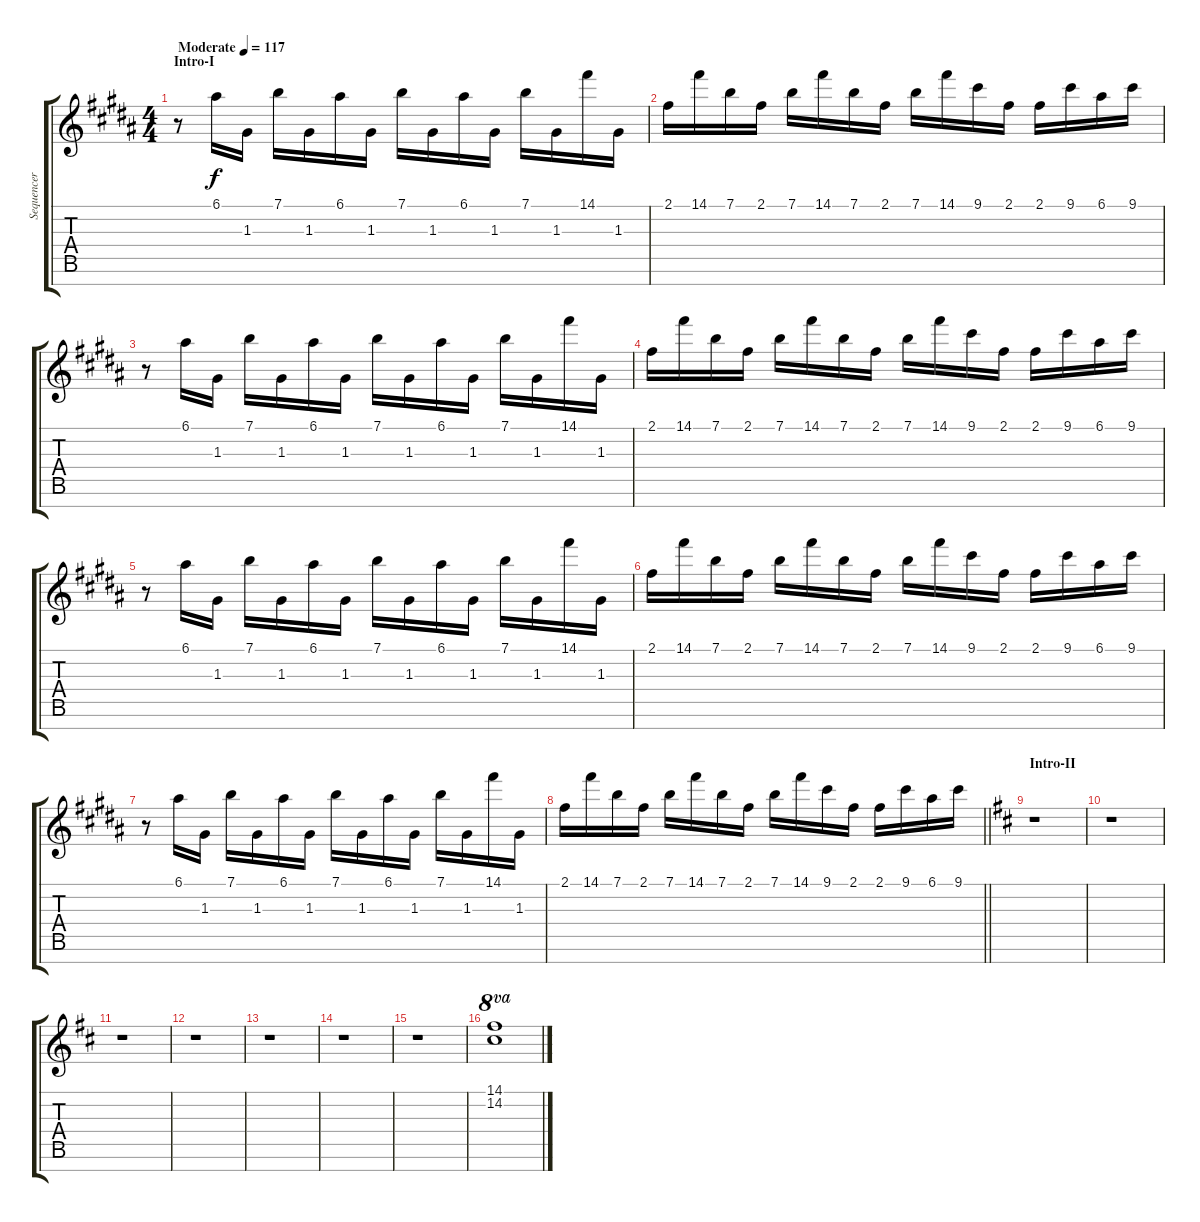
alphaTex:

\track ("Sequencer" "Sequencer") {instrument fx5brightness}
\staff {score tabs}
\tuning (E5 B4 G4 D4 A3 E3 B2) {hide}
\ts (4 4)
\section ("" "Intro-I")
\tempo (117 "Moderate")
\clef g2
\ks b
r.8{dy f instrument fx5brightness} 6.1.16 1.3.16 7.1.16 1.3.16 6.1.16 1.3.16 7.1.16 1.3.16 6.1.16 1.3.16 7.1.16 1.3.16 14.1.16 1.3.16 |
2.1.16 14.1.16 7.1.16 2.1.16 7.1.16 14.1.16 7.1.16 2.1.16 7.1.16 14.1.16 9.1.16 2.1.16 2.1.16 9.1.16 6.1.16 9.1.16 |
r.8 6.1.16 1.3.16 7.1.16 1.3.16 6.1.16 1.3.16 7.1.16 1.3.16 6.1.16 1.3.16 7.1.16 1.3.16 14.1.16 1.3.16 |
2.1.16 14.1.16 7.1.16 2.1.16 7.1.16 14.1.16 7.1.16 2.1.16 7.1.16 14.1.16 9.1.16 2.1.16 2.1.16 9.1.16 6.1.16 9.1.16 |
r.8 6.1.16 1.3.16 7.1.16 1.3.16 6.1.16 1.3.16 7.1.16 1.3.16 6.1.16 1.3.16 7.1.16 1.3.16 14.1.16 1.3.16 |
2.1.16 14.1.16 7.1.16 2.1.16 7.1.16 14.1.16 7.1.16 2.1.16 7.1.16 14.1.16 9.1.16 2.1.16 2.1.16 9.1.16 6.1.16 9.1.16 |
r.8 6.1.16 1.3.16 7.1.16 1.3.16 6.1.16 1.3.16 7.1.16 1.3.16 6.1.16 1.3.16 7.1.16 1.3.16 14.1.16 1.3.16 |
\barLineRight lightlight
2.1.16 14.1.16 7.1.16 2.1.16 7.1.16 14.1.16 7.1.16 2.1.16 7.1.16 14.1.16 9.1.16 2.1.16 2.1.16 9.1.16 6.1.16 9.1.16 |
\section ("" "Intro-II")
\ks d
r.1 |
r.1 |
r.1 |
r.1 |
r.1 |
r.1 |
r.1 |
(14.1 14.2).1{ot 8va}
